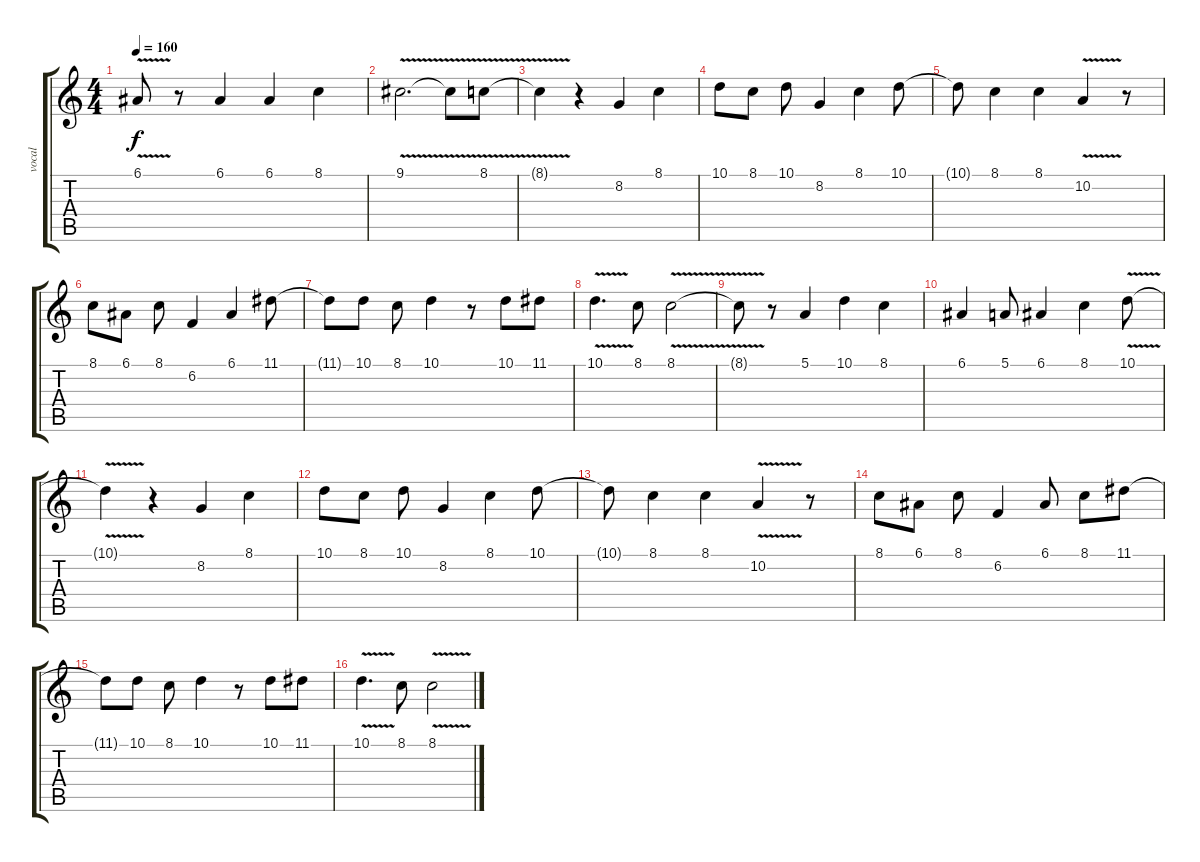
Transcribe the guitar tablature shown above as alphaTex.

\track ("vocal" "vocal") {instrument violin}
\staff {score tabs}
\tuning (E4 B3 G3 D3 A2 E2) {hide}
\ts (4 4)
\tempo 160
\clef g2
\ks c
6.1{v t}.8{dy f} r.8 6.1.4 6.1.4 8.1.4 |
9.1{v}.2{d} 9.1{v t}.8 8.1{v}.8 |
8.1{v t}.4 r.4 8.2.4 8.1.4 |
10.1.8 8.1.8 10.1.8 8.2.4 8.1.4 10.1.8 |
10.1{t}.8 8.1.4 8.1.4 10.2{v}.4 r.8 |
8.1.8 6.1.8 8.1.8 6.2.4 6.1.4 11.1.8 |
11.1{t}.8 10.1.8 8.1.8 10.1.4 r.8 10.1.8 11.1.8 |
10.1{v}.4{d} 8.1.8 8.1{v}.2 |
8.1{v t}.8 r.8 5.1.4 10.1.4 8.1.4 |
6.1.4 5.1.8 6.1.4 8.1.4 10.1{v}.8 |
10.1{v t}.4 r.4 8.2.4 8.1.4 |
10.1.8 8.1.8 10.1.8 8.2.4 8.1.4 10.1.8 |
10.1{t}.8 8.1.4 8.1.4 10.2{v}.4 r.8 |
8.1.8 6.1.8 8.1.8 6.2.4 6.1.8 8.1.8 11.1.8 |
11.1{t}.8 10.1.8 8.1.8 10.1.4 r.8 10.1.8 11.1.8 |
10.1{v}.4{d} 8.1.8 8.1{v}.2
